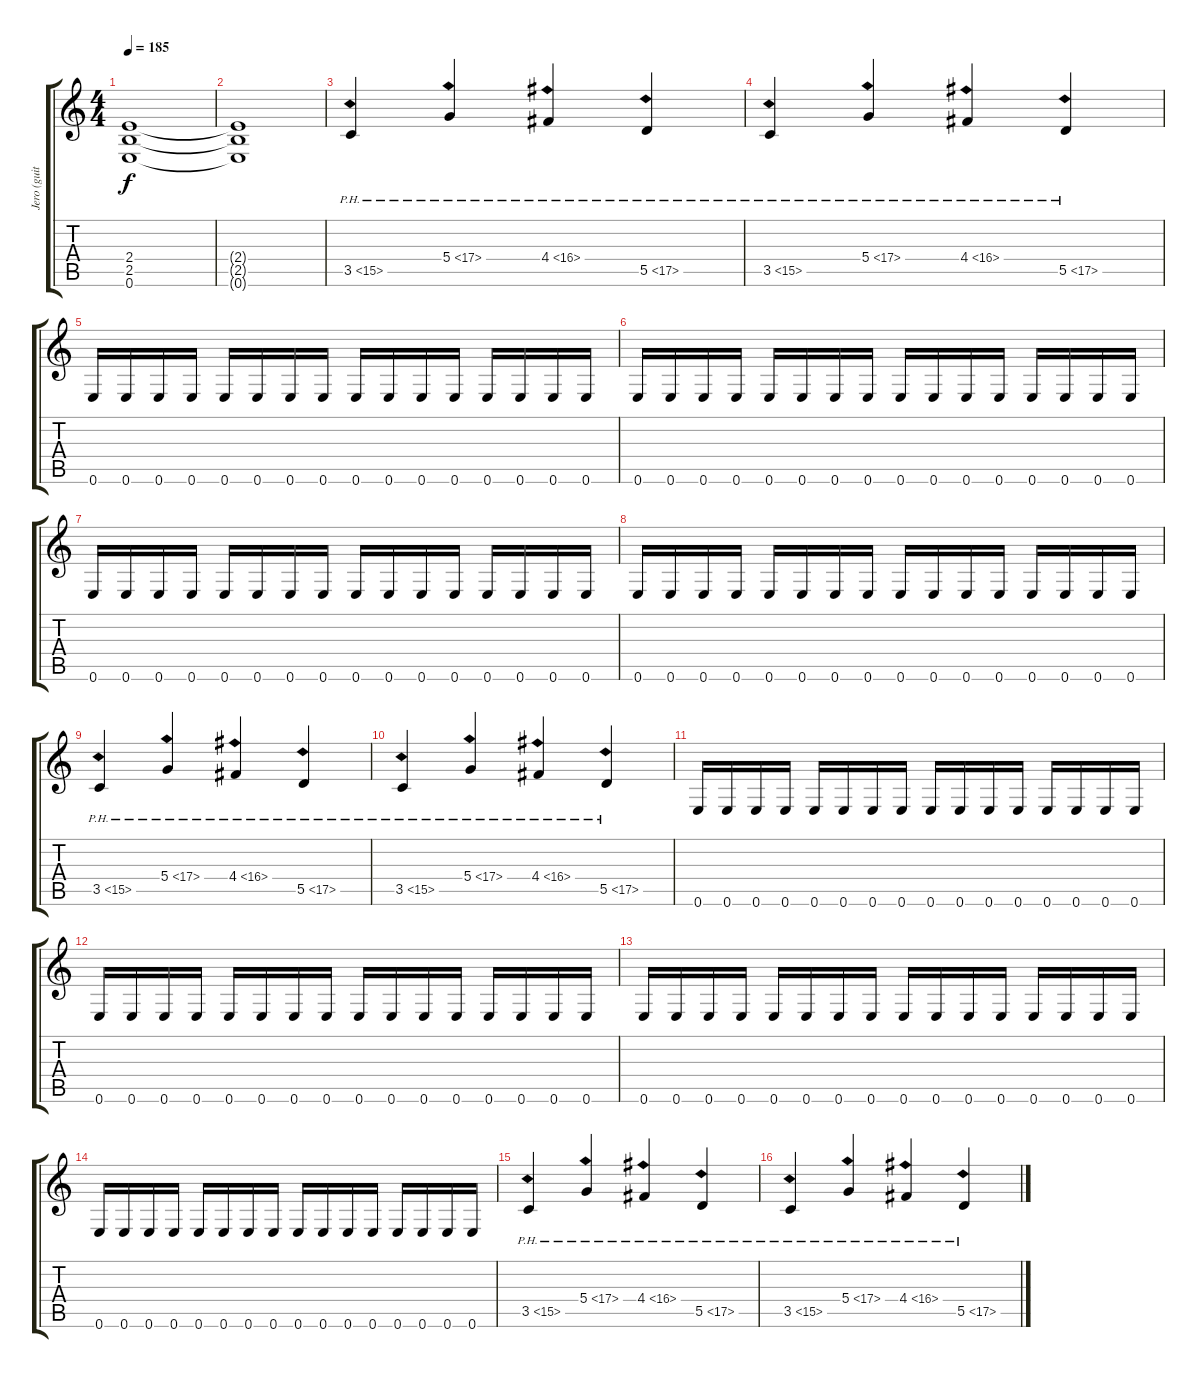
\track ("Jero (guitarra)" "Jero (guit") {instrument distortionguitar}
\staff {score tabs}
\tuning (E4 B3 G3 D3 A2 E2) {hide}
\ts (4 4)
\tempo 185
\clef g2
\ks c
(2.4{t} 2.5{t} 0.6{t}).1{dy f} |
(2.4{t} 2.5{t} 0.6{t}).1 |
3.5{ph 12}.4 5.4{ph 12}.4 4.4{ph 12}.4 5.5{ph 12}.4 |
3.5{ph 12}.4 5.4{ph 12}.4 4.4{ph 12}.4 5.5{ph 12}.4 |
0.6.16 0.6.16 0.6.16 0.6.16 0.6.16 0.6.16 0.6.16 0.6.16 0.6.16 0.6.16 0.6.16 0.6.16 0.6.16 0.6.16 0.6.16 0.6.16 |
0.6.16 0.6.16 0.6.16 0.6.16 0.6.16 0.6.16 0.6.16 0.6.16 0.6.16 0.6.16 0.6.16 0.6.16 0.6.16 0.6.16 0.6.16 0.6.16 |
0.6.16 0.6.16 0.6.16 0.6.16 0.6.16 0.6.16 0.6.16 0.6.16 0.6.16 0.6.16 0.6.16 0.6.16 0.6.16 0.6.16 0.6.16 0.6.16 |
0.6.16 0.6.16 0.6.16 0.6.16 0.6.16 0.6.16 0.6.16 0.6.16 0.6.16 0.6.16 0.6.16 0.6.16 0.6.16 0.6.16 0.6.16 0.6.16 |
3.5{ph 12}.4 5.4{ph 12}.4 4.4{ph 12}.4 5.5{ph 12}.4 |
3.5{ph 12}.4 5.4{ph 12}.4 4.4{ph 12}.4 5.5{ph 12}.4 |
0.6.16 0.6.16 0.6.16 0.6.16 0.6.16 0.6.16 0.6.16 0.6.16 0.6.16 0.6.16 0.6.16 0.6.16 0.6.16 0.6.16 0.6.16 0.6.16 |
0.6.16 0.6.16 0.6.16 0.6.16 0.6.16 0.6.16 0.6.16 0.6.16 0.6.16 0.6.16 0.6.16 0.6.16 0.6.16 0.6.16 0.6.16 0.6.16 |
0.6.16 0.6.16 0.6.16 0.6.16 0.6.16 0.6.16 0.6.16 0.6.16 0.6.16 0.6.16 0.6.16 0.6.16 0.6.16 0.6.16 0.6.16 0.6.16 |
0.6.16 0.6.16 0.6.16 0.6.16 0.6.16 0.6.16 0.6.16 0.6.16 0.6.16 0.6.16 0.6.16 0.6.16 0.6.16 0.6.16 0.6.16 0.6.16 |
3.5{ph 12}.4 5.4{ph 12}.4 4.4{ph 12}.4 5.5{ph 12}.4 |
3.5{ph 12}.4 5.4{ph 12}.4 4.4{ph 12}.4 5.5{ph 12}.4
